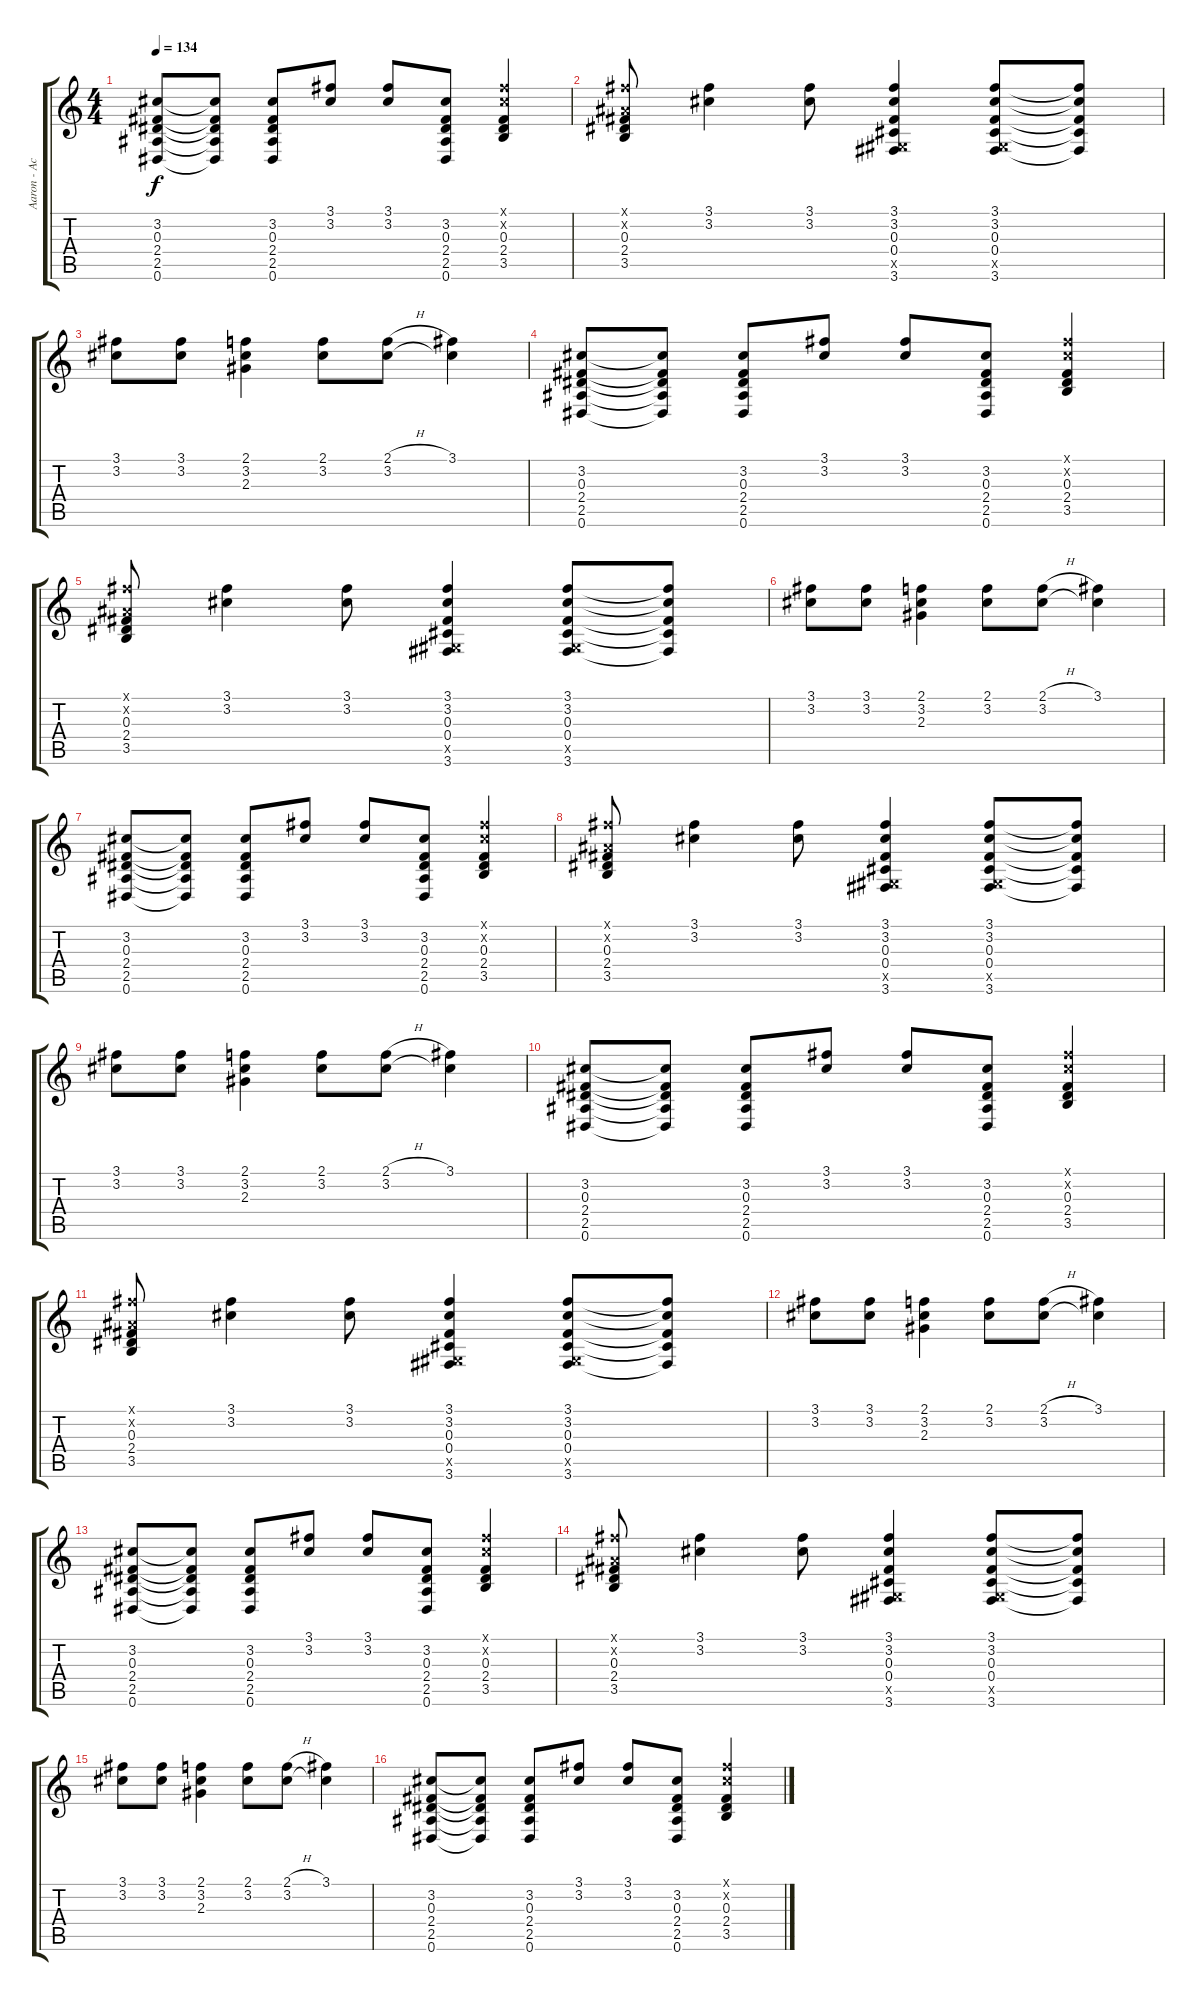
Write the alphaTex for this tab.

\track ("Aaron - Acoustic" "Aaron - Ac") {instrument acousticguitarsteel}
\staff {score tabs}
\tuning (Eb4 Bb3 Gb3 Db3 Ab2 Eb2) {hide}
\ts (4 4)
\tempo 134
\clef g2
\ks c
(3.2 0.3 2.4 2.5 0.6).8{dy f instrument acousticguitarsteel} (3.2{t} 0.3{t} 2.4{t} 2.5{t} 0.6{t}).8 (3.2 0.3 2.4 2.5 0.6).8 (3.1 3.2).8 (3.1 3.2).8 (3.2 0.3 2.4 2.5 0.6).8 (3.1{x} 3.2{x} 0.3 2.4 3.5).4 |
(3.1{x} 0.2{x} 0.3 2.4 3.5).8 (3.1 3.2).4 (3.1 3.2).8 (3.1 3.2 0.3 0.4 0.5{x} 3.6).4 (3.1 3.2 0.3 0.4 0.5{x} 3.6).8 (3.1{t} 3.2{t} 0.3{t} 0.4{t} 3.6{t}).8 |
(3.1 3.2).8 (3.1 3.2).8 (2.1 3.2 2.3).4 (2.1 3.2).8 (2.1{h} 3.2).8 (3.1 3.2{t}).4 |
(3.2 0.3 2.4 2.5 0.6).8 (3.2{t} 0.3{t} 2.4{t} 2.5{t} 0.6{t}).8 (3.2 0.3 2.4 2.5 0.6).8 (3.1 3.2).8 (3.1 3.2).8 (3.2 0.3 2.4 2.5 0.6).8 (3.1{x} 3.2{x} 0.3 2.4 3.5).4 |
(3.1{x} 0.2{x} 0.3 2.4 3.5).8 (3.1 3.2).4 (3.1 3.2).8 (3.1 3.2 0.3 0.4 0.5{x} 3.6).4 (3.1 3.2 0.3 0.4 0.5{x} 3.6).8 (3.1{t} 3.2{t} 0.3{t} 0.4{t} 3.6{t}).8 |
(3.1 3.2).8 (3.1 3.2).8 (2.1 3.2 2.3).4 (2.1 3.2).8 (2.1{h} 3.2).8 (3.1 3.2{t}).4 |
(3.2 0.3 2.4 2.5 0.6).8 (3.2{t} 0.3{t} 2.4{t} 2.5{t} 0.6{t}).8 (3.2 0.3 2.4 2.5 0.6).8 (3.1 3.2).8 (3.1 3.2).8 (3.2 0.3 2.4 2.5 0.6).8 (3.1{x} 3.2{x} 0.3 2.4 3.5).4 |
(3.1{x} 0.2{x} 0.3 2.4 3.5).8 (3.1 3.2).4 (3.1 3.2).8 (3.1 3.2 0.3 0.4 0.5{x} 3.6).4 (3.1 3.2 0.3 0.4 0.5{x} 3.6).8 (3.1{t} 3.2{t} 0.3{t} 0.4{t} 3.6{t}).8 |
(3.1 3.2).8 (3.1 3.2).8 (2.1 3.2 2.3).4 (2.1 3.2).8 (2.1{h} 3.2).8 (3.1 3.2{t}).4 |
(3.2 0.3 2.4 2.5 0.6).8 (3.2{t} 0.3{t} 2.4{t} 2.5{t} 0.6{t}).8 (3.2 0.3 2.4 2.5 0.6).8 (3.1 3.2).8 (3.1 3.2).8 (3.2 0.3 2.4 2.5 0.6).8 (3.1{x} 3.2{x} 0.3 2.4 3.5).4 |
(3.1{x} 0.2{x} 0.3 2.4 3.5).8 (3.1 3.2).4 (3.1 3.2).8 (3.1 3.2 0.3 0.4 0.5{x} 3.6).4 (3.1 3.2 0.3 0.4 0.5{x} 3.6).8 (3.1{t} 3.2{t} 0.3{t} 0.4{t} 3.6{t}).8 |
(3.1 3.2).8 (3.1 3.2).8 (2.1 3.2 2.3).4 (2.1 3.2).8 (2.1{h} 3.2).8 (3.1 3.2{t}).4 |
(3.2 0.3 2.4 2.5 0.6).8 (3.2{t} 0.3{t} 2.4{t} 2.5{t} 0.6{t}).8 (3.2 0.3 2.4 2.5 0.6).8 (3.1 3.2).8 (3.1 3.2).8 (3.2 0.3 2.4 2.5 0.6).8 (3.1{x} 3.2{x} 0.3 2.4 3.5).4 |
(3.1{x} 0.2{x} 0.3 2.4 3.5).8 (3.1 3.2).4 (3.1 3.2).8 (3.1 3.2 0.3 0.4 0.5{x} 3.6).4 (3.1 3.2 0.3 0.4 0.5{x} 3.6).8 (3.1{t} 3.2{t} 0.3{t} 0.4{t} 3.6{t}).8 |
(3.1 3.2).8 (3.1 3.2).8 (2.1 3.2 2.3).4 (2.1 3.2).8 (2.1{h} 3.2).8 (3.1 3.2{t}).4 |
(3.2 0.3 2.4 2.5 0.6).8 (3.2{t} 0.3{t} 2.4{t} 2.5{t} 0.6{t}).8 (3.2 0.3 2.4 2.5 0.6).8 (3.1 3.2).8 (3.1 3.2).8 (3.2 0.3 2.4 2.5 0.6).8 (3.1{x} 3.2{x} 0.3 2.4 3.5).4
